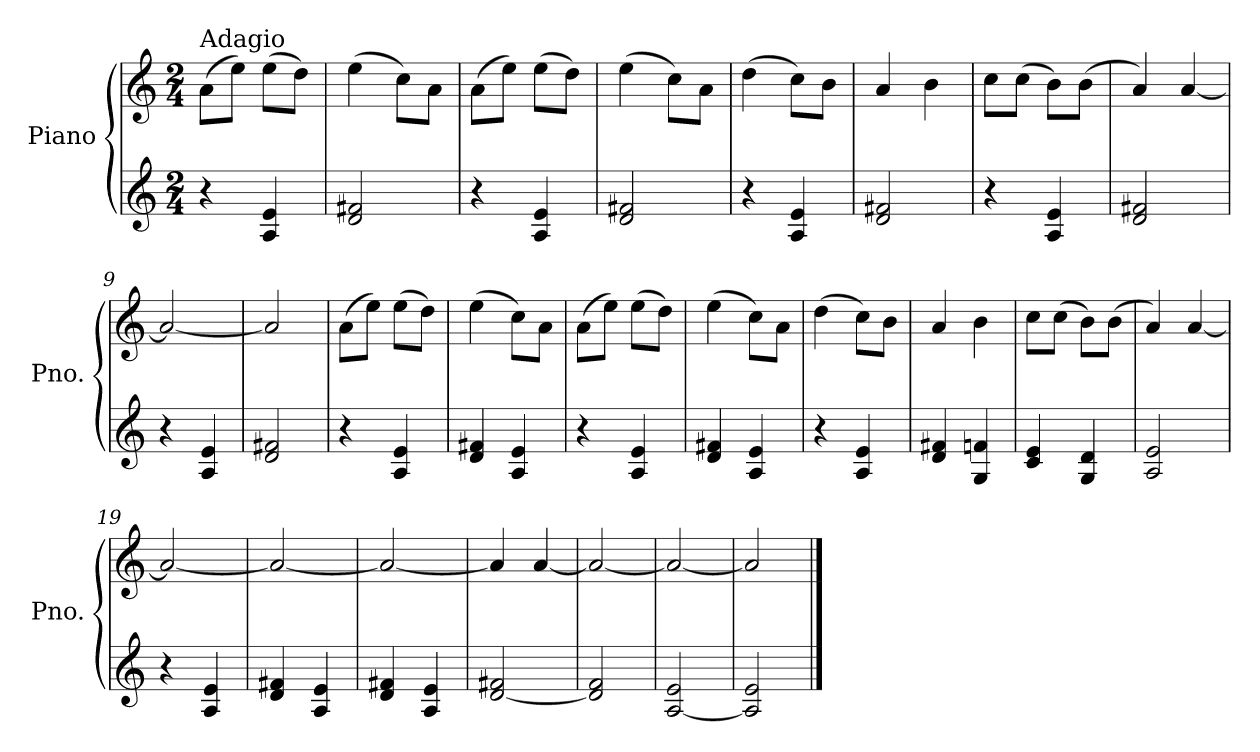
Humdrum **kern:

**kern	**kern
*part1	*part1
*staff2	*staff1
*I"Piano	*
*I'Pno.	*
*clefG2	*clefG2
*k[]	*k[]
*C:	*C:
*M2/4	*M2/4
=1	=1
!	!LO:TX:a:t=Adagio
4r	(8a\L
.	8ee\J)
4A/ 4e/	(8ee\L
.	8dd\J)
=2	=2
2d/ 2f#X/	(4ee\
.	8cc\L)
.	8a\J
=3	=3
4r	(8a\L
.	8ee\J)
4A/ 4e/	(8ee\L
.	8dd\J)
=4	=4
2d/ 2f#X/	(4ee\
.	8cc\L)
.	8a\J
=5	=5
4r	(4dd\
4A/ 4e/	8cc\L)
.	8b\J
=6	=6
2d/ 2f#X/	4a/
.	4b\
=7	=7
4r	8cc\L
.	(8cc\J
4A/ 4e/	8b\L)
.	(8b\J
=8	=8
2d/ 2f#X/	4a/)
.	[4a/
=9	=9
4r	2a/_
4A/ 4e/	.
=10	=10
2d/ 2f#X/	2a/]
!!LO:LB:g=z
=11	=11
4r	(8a\L
.	8ee\J)
4A/ 4e/	(8ee\L
.	8dd\J)
=12	=12
4d/ 4f#X/	(4ee\
4A/ 4e/	8cc\L)
.	8a\J
=13	=13
4r	(8a\L
.	8ee\J)
4A/ 4e/	(8ee\L
.	8dd\J)
=14	=14
4d/ 4f#X/	(4ee\
4A/ 4e/	8cc\L)
.	8a\J
=15	=15
4r	(4dd\
4A/ 4e/	8cc\L)
.	8b\J
=16	=16
4d/ 4f#X/	4a/
4G/ 4fn/	4b\
=17	=17
4c/ 4e/	8cc\L
.	(8cc\J
4G/ 4d/	8b\L)
.	(8b\J
=18	=18
2A/ 2e/	4a/)
.	[4a/
=19	=19
4r	2a/_
4A/ 4e/	.
=20	=20
4d/ 4f#X/	2a/_
4A/ 4e/	.
=21	=21
4d/ 4f#X/	2a/_
4A/ 4e/	.
!!LO:LB:g=z
=22	=22
[2d/ 2f#X/	4a/]
.	[4a/
=23	=23
2d/] 2f/	2a/_
=24	=24
[2A/ 2e/	2a/_
=25	=25
2A/] 2e/	2a/]
==	==
*-	*-
